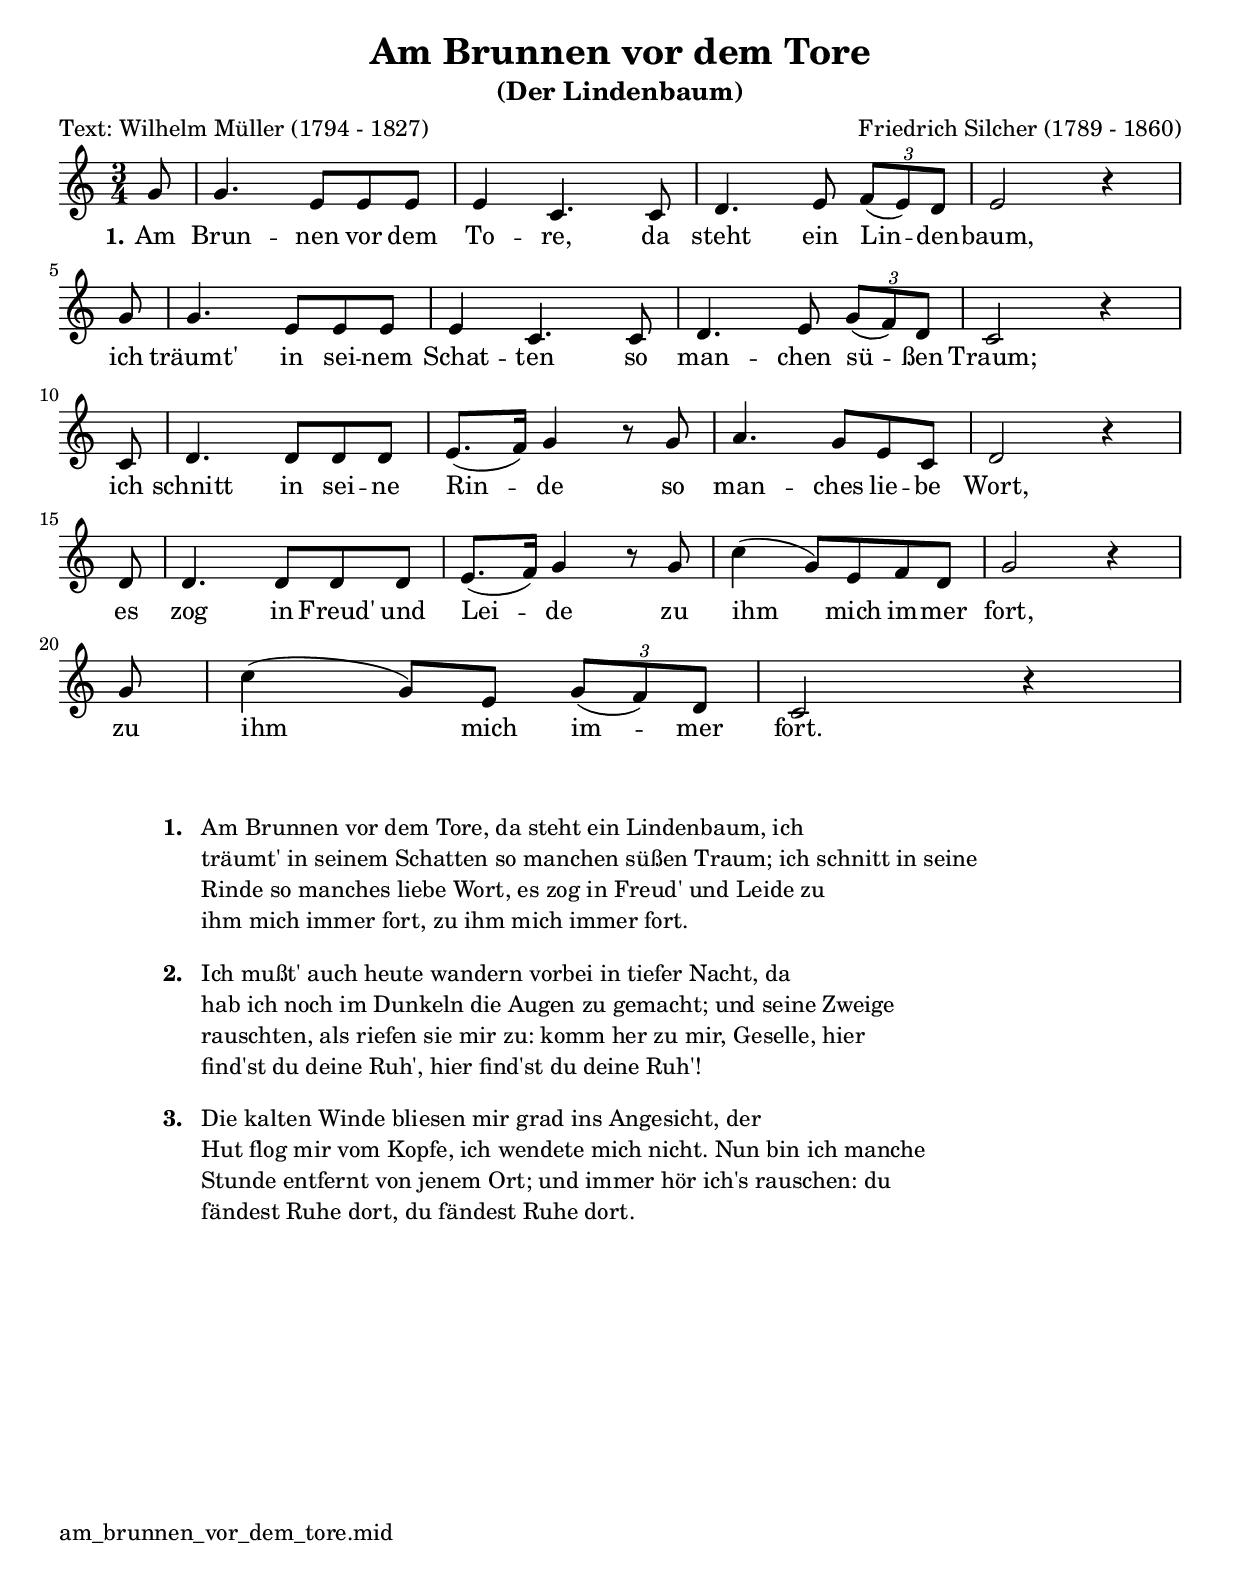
\version "2.24"
\bookpart {
  \tocItem \markup  "Am Brunnen vor dem Tore"
  \header { title = "Am Brunnen vor dem Tore"
    poet =  "Text: Wilhelm Müller (1794 - 1827)"
    composer = "Friedrich Silcher (1789 - 1860)"
    subtitle = "(Der Lindenbaum)"
  }
\score{
  \midi { \tempo 4 = 120 }
  \layout { indent = 0 }
  <<
  \transpose f c {
  \relative c'' {
  \key f \major
  \time 3/4
\partial 8 c8
  c4. a8 a8 a8 | %1
  a4 f4.  f8   | %2
  g4. a8 \tuplet 3/2 {bes8 (a8) g8} | %3
  a2 r4                             |  \break %4
\partial 8 c8
  c4. a8 a8 a8 | %5
  a4 f4. f8    | %6
  g4. a8 \tuplet 3/2 {c8 (bes8) g8} | %7  
  f2 r4                             | \break %8
\partial 8 f8
  g4. g8 g8 g8 | % 9  
  a8. (bes16) c4 r8 c8 | % 11
  d4. c8 a8 f8 | % 13
  g2 r4 \break | % 15
\partial 8 g8
  g4. g8 g8 g8 | % 9  
  a8. (bes16) c4 r8 c8 | % 11
  f4 (c8) a8 bes8 g8 | % 13
  c2 r4 \break | % 15
\partial 8 c8
f4 (c8) a8 \tuplet 3/2 {c (bes) g}
f2 r4
}}       
>>       
\addlyrics {
 \set stanza = "1."
  Am Brun -- nen vor dem To -- re, da steht ein Lin -- den -- baum, ich
  träumt' in sei -- nem Schat -- ten so man -- chen sü -- ßen Traum;
  ich schnitt in sei -- ne
  Rin -- de so man -- ches lie -- be Wort, es zog in Freud' und Lei -- de zu
  ihm mich im -- mer fort, zu ihm mich im -- mer fort.
}}


\markup {
  \vspace #3
  \line {
    \hspace #10
      \column {
        \line {
        \bold "1."
         \column {
"  Am Brunnen vor dem Tore, da steht ein Lindenbaum, ich"
"  träumt' in seinem Schatten so manchen süßen Traum; ich schnitt in seine"
"  Rinde so manches liebe Wort, es zog in Freud' und Leide zu"
"  ihm mich immer fort, zu ihm mich immer fort."
                }}
        \vspace #1
        \line {              
        \bold "2."
        \column {
"  Ich mußt' auch heute wandern vorbei in tiefer Nacht, da"
"  hab ich noch im Dunkeln die Augen zu gemacht; und seine Zweige"
"  rauschten, als riefen sie mir zu: komm her zu mir, Geselle, hier"
"  find'st du deine Ruh', hier find'st du deine Ruh'!"
                }}
        \vspace #1
        \line {              
        \bold "3."
        \column {
"  Die kalten Winde bliesen mir grad ins Angesicht, der"
"  Hut flog mir vom Kopfe, ich wendete mich nicht. Nun bin ich manche"
"  Stunde entfernt von jenem Ort; und immer hör ich's rauschen: du"
"  fändest Ruhe dort, du fändest Ruhe dort."
}}}}
}

 \markup{
  \vspace #10
  \with-url #"http:///edgar-saenger.de/musik/volkslieder/am_brunnen_vor_dem_tore.mid" {am_brunnen_vor_dem_tore.mid}
}

}